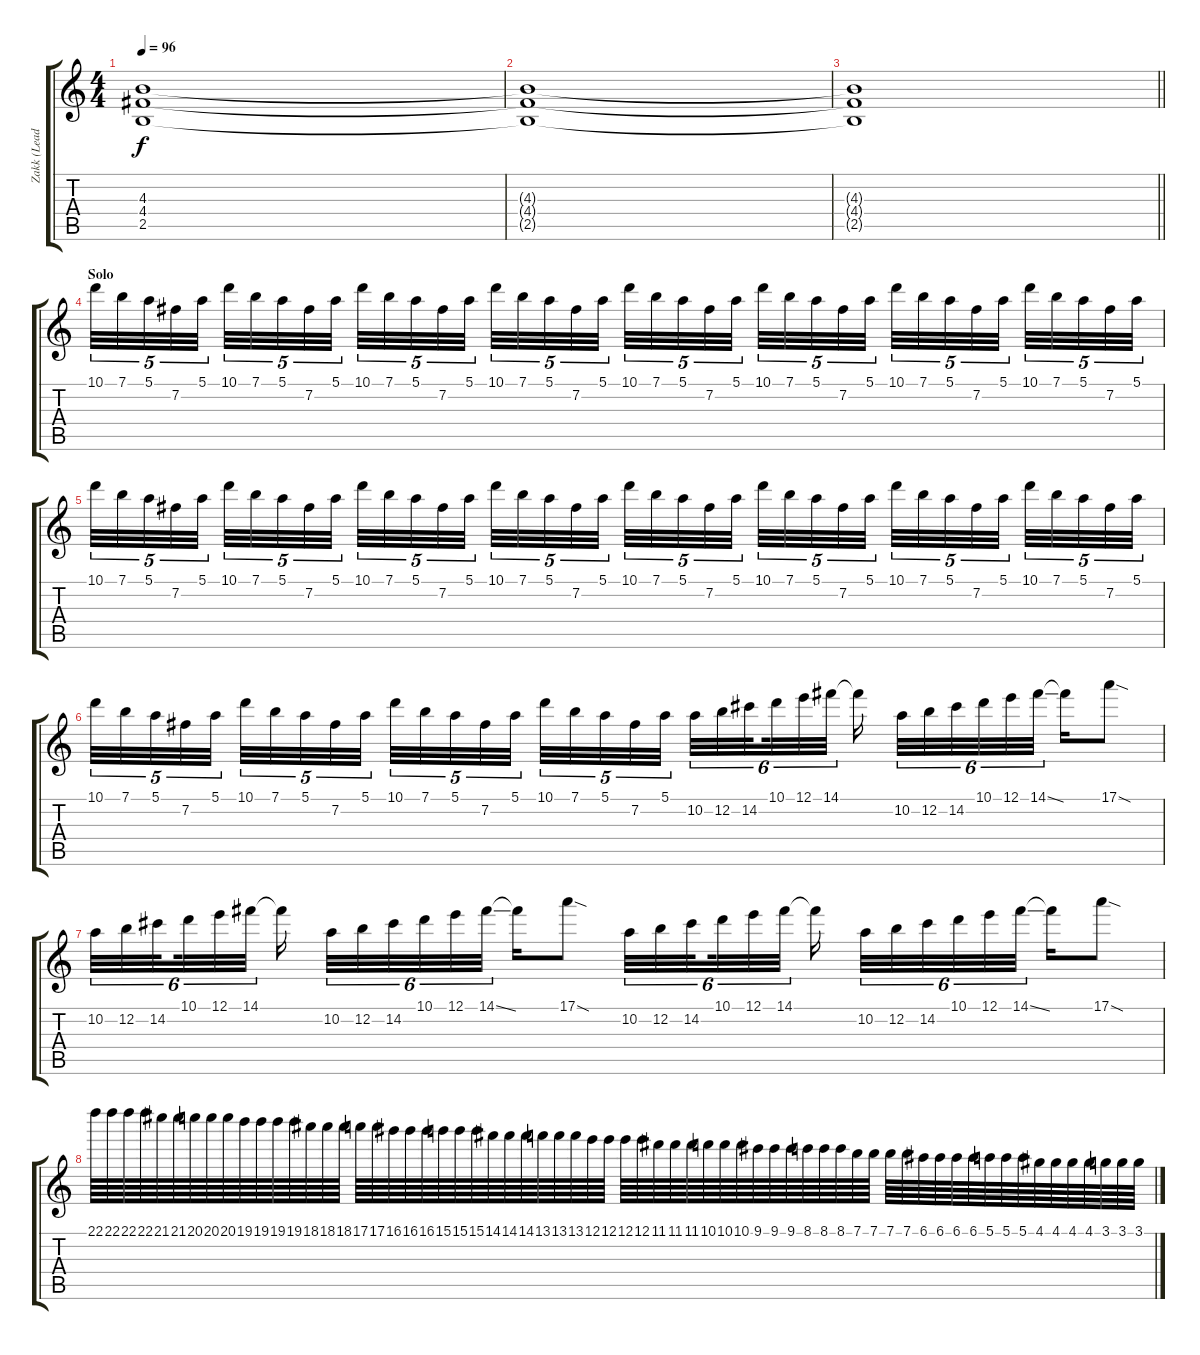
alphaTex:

\track ("Zakk (Lead Guitar)" "Zakk (Lead") {instrument distortionguitar}
\staff {score tabs}
\tuning (E4 B3 G3 D3 A2 B1) {hide}
\ts (4 4)
\tempo 96
\clef g2
\ks c
(4.3{t} 4.4{t} 2.5{t}).1{dy f} |
(4.3{t} 4.4{t} 2.5{t}).1 |
\barLineRight lightlight
(4.3{t} 4.4{t} 2.5{t}).1 |
\section ("" "Solo")
10.1.32{tu (5 4)} 7.1.32{tu (5 4)} 5.1.32{tu (5 4)} 7.2.32{tu (5 4)} 5.1.32{tu (5 4) beam splitsecondary} 10.1.32{tu (5 4)} 7.1.32{tu (5 4)} 5.1.32{tu (5 4)} 7.2.32{tu (5 4)} 5.1.32{tu (5 4)} 10.1.32{tu (5 4)} 7.1.32{tu (5 4)} 5.1.32{tu (5 4)} 7.2.32{tu (5 4)} 5.1.32{tu (5 4) beam splitsecondary} 10.1.32{tu (5 4)} 7.1.32{tu (5 4)} 5.1.32{tu (5 4)} 7.2.32{tu (5 4)} 5.1.32{tu (5 4)} 10.1.32{tu (5 4)} 7.1.32{tu (5 4)} 5.1.32{tu (5 4)} 7.2.32{tu (5 4)} 5.1.32{tu (5 4) beam splitsecondary} 10.1.32{tu (5 4)} 7.1.32{tu (5 4)} 5.1.32{tu (5 4)} 7.2.32{tu (5 4)} 5.1.32{tu (5 4)} 10.1.32{tu (5 4)} 7.1.32{tu (5 4)} 5.1.32{tu (5 4)} 7.2.32{tu (5 4)} 5.1.32{tu (5 4) beam splitsecondary} 10.1.32{tu (5 4)} 7.1.32{tu (5 4)} 5.1.32{tu (5 4)} 7.2.32{tu (5 4)} 5.1.32{tu (5 4)} |
10.1.32{tu (5 4)} 7.1.32{tu (5 4)} 5.1.32{tu (5 4)} 7.2.32{tu (5 4)} 5.1.32{tu (5 4) beam splitsecondary} 10.1.32{tu (5 4)} 7.1.32{tu (5 4)} 5.1.32{tu (5 4)} 7.2.32{tu (5 4)} 5.1.32{tu (5 4)} 10.1.32{tu (5 4)} 7.1.32{tu (5 4)} 5.1.32{tu (5 4)} 7.2.32{tu (5 4)} 5.1.32{tu (5 4) beam splitsecondary} 10.1.32{tu (5 4)} 7.1.32{tu (5 4)} 5.1.32{tu (5 4)} 7.2.32{tu (5 4)} 5.1.32{tu (5 4)} 10.1.32{tu (5 4)} 7.1.32{tu (5 4)} 5.1.32{tu (5 4)} 7.2.32{tu (5 4)} 5.1.32{tu (5 4) beam splitsecondary} 10.1.32{tu (5 4)} 7.1.32{tu (5 4)} 5.1.32{tu (5 4)} 7.2.32{tu (5 4)} 5.1.32{tu (5 4)} 10.1.32{tu (5 4)} 7.1.32{tu (5 4)} 5.1.32{tu (5 4)} 7.2.32{tu (5 4)} 5.1.32{tu (5 4) beam splitsecondary} 10.1.32{tu (5 4)} 7.1.32{tu (5 4)} 5.1.32{tu (5 4)} 7.2.32{tu (5 4)} 5.1.32{tu (5 4)} |
10.1.32{tu (5 4)} 7.1.32{tu (5 4)} 5.1.32{tu (5 4)} 7.2.32{tu (5 4)} 5.1.32{tu (5 4) beam splitsecondary} 10.1.32{tu (5 4)} 7.1.32{tu (5 4)} 5.1.32{tu (5 4)} 7.2.32{tu (5 4)} 5.1.32{tu (5 4)} 10.1.32{tu (5 4)} 7.1.32{tu (5 4)} 5.1.32{tu (5 4)} 7.2.32{tu (5 4)} 5.1.32{tu (5 4) beam splitsecondary} 10.1.32{tu (5 4)} 7.1.32{tu (5 4)} 5.1.32{tu (5 4)} 7.2.32{tu (5 4)} 5.1.32{tu (5 4)} 10.2.32{tu (6 4)} 12.2.32{tu (6 4)} 14.2.32{tu (6 4) beam splitsecondary} 10.1.32{tu (6 4)} 12.1.32{tu (6 4)} 14.1.32{tu (6 4) beam splitsecondary} 14.1{t}.16{beam splitsecondary} 10.2.32{tu (6 4)} 12.2.32{tu (6 4)} 14.2.32{tu (6 4)} 10.1.32{tu (6 4)} 12.1.32{tu (6 4)} 14.1{ss}.32{tu (6 4) beam splitsecondary} 14.1{t}.16 17.1{sod}.8 |
10.2.32{tu (6 4)} 12.2.32{tu (6 4)} 14.2.32{tu (6 4) beam splitsecondary} 10.1.32{tu (6 4)} 12.1.32{tu (6 4)} 14.1.32{tu (6 4) beam splitsecondary} 14.1{t}.16{beam splitsecondary} 10.2.32{tu (6 4)} 12.2.32{tu (6 4)} 14.2.32{tu (6 4)} 10.1.32{tu (6 4)} 12.1.32{tu (6 4)} 14.1{ss}.32{tu (6 4) beam splitsecondary} 14.1{t}.16 17.1{sod}.8 10.2.32{tu (6 4)} 12.2.32{tu (6 4)} 14.2.32{tu (6 4) beam splitsecondary} 10.1.32{tu (6 4)} 12.1.32{tu (6 4)} 14.1.32{tu (6 4) beam splitsecondary} 14.1{t}.16{beam splitsecondary} 10.2.32{tu (6 4)} 12.2.32{tu (6 4)} 14.2.32{tu (6 4)} 10.1.32{tu (6 4)} 12.1.32{tu (6 4)} 14.1{ss}.32{tu (6 4) beam splitsecondary} 14.1{t}.16 17.1{sod}.8 |
22.1.64 22.1.64 22.1.64 22.1.64 21.1.64 21.1.64 20.1.64 20.1.64 20.1.64 19.1.64 19.1.64 19.1.64 19.1.64 18.1.64 18.1.64 18.1.64 17.1.64 17.1.64 16.1.64 16.1.64 16.1.64 15.1.64 15.1.64 15.1.64 14.1.64 14.1.64 14.1.64 13.1.64 13.1.64 13.1.64 12.1.64 12.1.64 12.1.64 12.1.64 11.1.64 11.1.64 11.1.64 10.1.64 10.1.64 10.1.64 9.1.64 9.1.64 9.1.64 8.1.64 8.1.64 8.1.64 7.1.64 7.1.64 7.1.64 7.1.64 6.1.64 6.1.64 6.1.64 6.1.64 5.1.64 5.1.64 5.1.64 4.1.64 4.1.64 4.1.64 4.1.64 3.1.64 3.1.64 3.1.64
